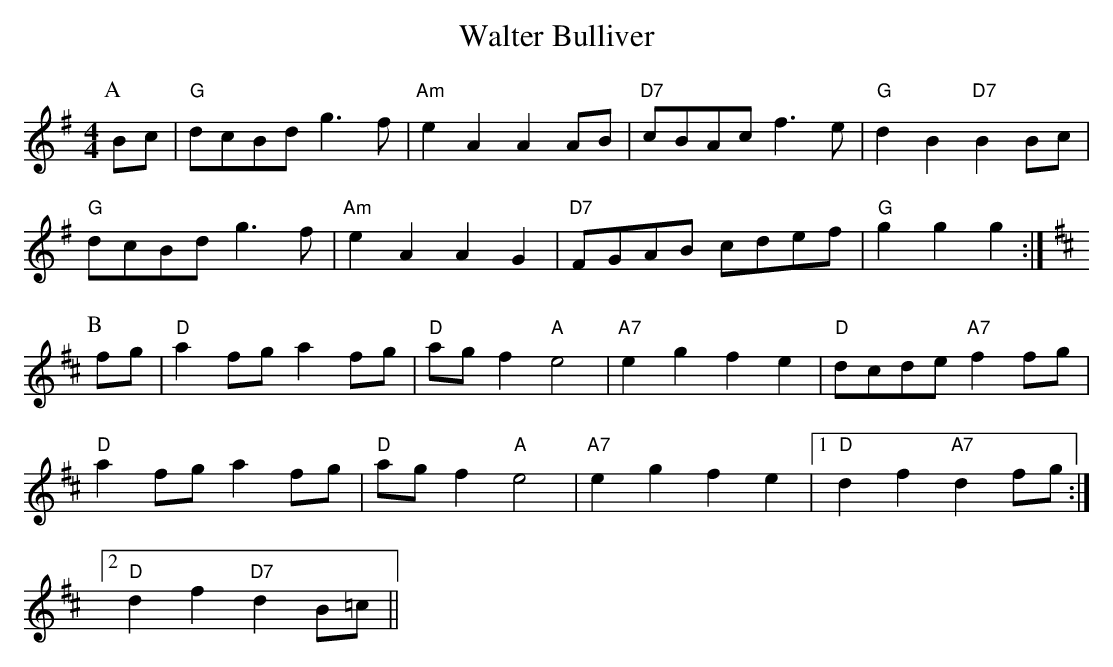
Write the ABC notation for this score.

X:1
T:Walter Bulliver
M:4/4
L:1/4
K:G
P:A
B/2c/2|"G"d/2c/2B/2d/2 g3/2f/2|"Am"eA AA/2B/2|"D7"c/2B/2A/2c/2 f3/2e/2|\
"G"dB "D7"BB/2c/2|
"G"d/2c/2B/2d/2 g3/2f/2|"Am"eA AG|"D7"F/2G/2A/2B/2 c/2d/2e/2f/2|"G"gg g:|
K:D
P:B
f/2g/2|"D"af/2g/2 af/2g/2|"D"a/2g/2f "A"e2|"A7"eg fe|\
"D"d/2c/2d/2e/2 "A7"ff/2g/2|
"D"af/2g/2 af/2g/2|"D"a/2g/2f "A"e2|"A7"eg fe| [1"D"df "A7"df/2g/2:|
[2"D"df "D7"dB/2=c/2||
